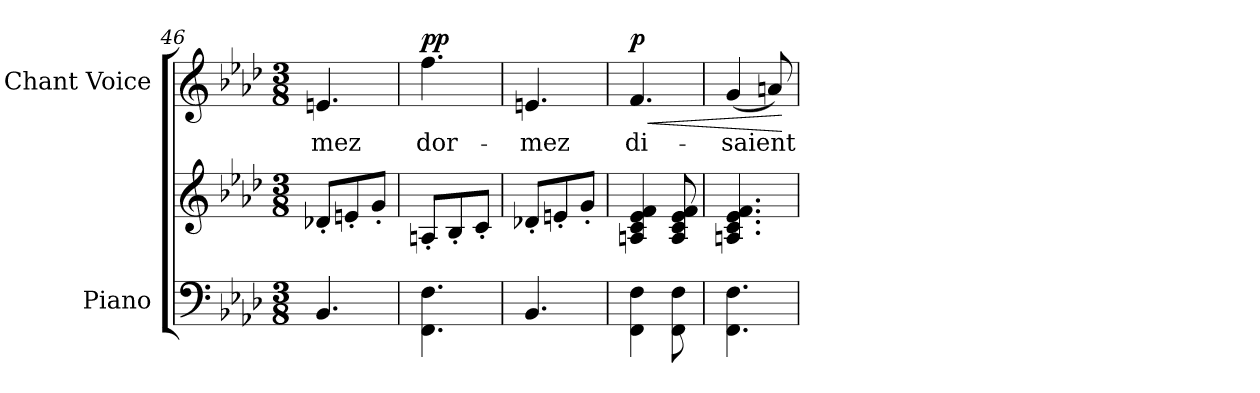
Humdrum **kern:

**kern	**kern	**kern	**text	**dynam
*part2	*part2	*part1	*part1	*part1
*staff3	*staff2	*staff1	*staff1	*staff1
*I"Piano	*	*I"Chant Voice	*	*
*I'Pno	*	*	*	*
*clefF4	*clefG2	*clefG2	*	*
*k[b-e-a-d-]	*k[b-e-a-d-]	*k[b-e-a-d-]	*	*
*M3/8	*M3/8	*M3/8	*	*
=46	=46	=46	=46	=46
!	!	!	!LO:LY:b	!
4.BB-/	8d-X'/L	4.en/	-mez	.
.	8en'/	.	.	.
.	8g'/J	.	.	.
=47	=47	=47	=47	=47
*	*	*MM96	*	*
!	!	!	!LO:LY:b	!LO:DY:a
4.FF\ 4.F\	8An'/L	4.ff\	dor-	pp
.	8B-'/	.	.	.
.	8c'/J	.	.	.
=48	=48	=48	=48	=48
!	!	!	!LO:LY:b	!
4.BB-/	8d-X'/L	4.en/	-mez	.
.	8en'/	.	.	.
.	8g'/J	.	.	.
=49	=49	=49	=49	=49
*	*	*MM100	*	*
!	!	!	!LO:LY:b	!LO:HP:b
!	!	!	!	!LO:DY:n=1:a
4FF\ 4F\	4An/ 4c/ 4e-/ 4f/	4.f/	di-	< p
8FF\ 8F\	8A/ 8c/ 8e-/ 8f/	.	.	.
=50	=50	=50	=50	=50
!	!	!	!LO:LY:b	!
4.FF\ 4.F\	4.An/ 4.c/ 4.e-/ 4.f/	(<4g/	-saient	.
.	.	8an/)	.	.
.	.	.	.	[
=	=	=	=	=
*-	*-	*-	*-	*-
